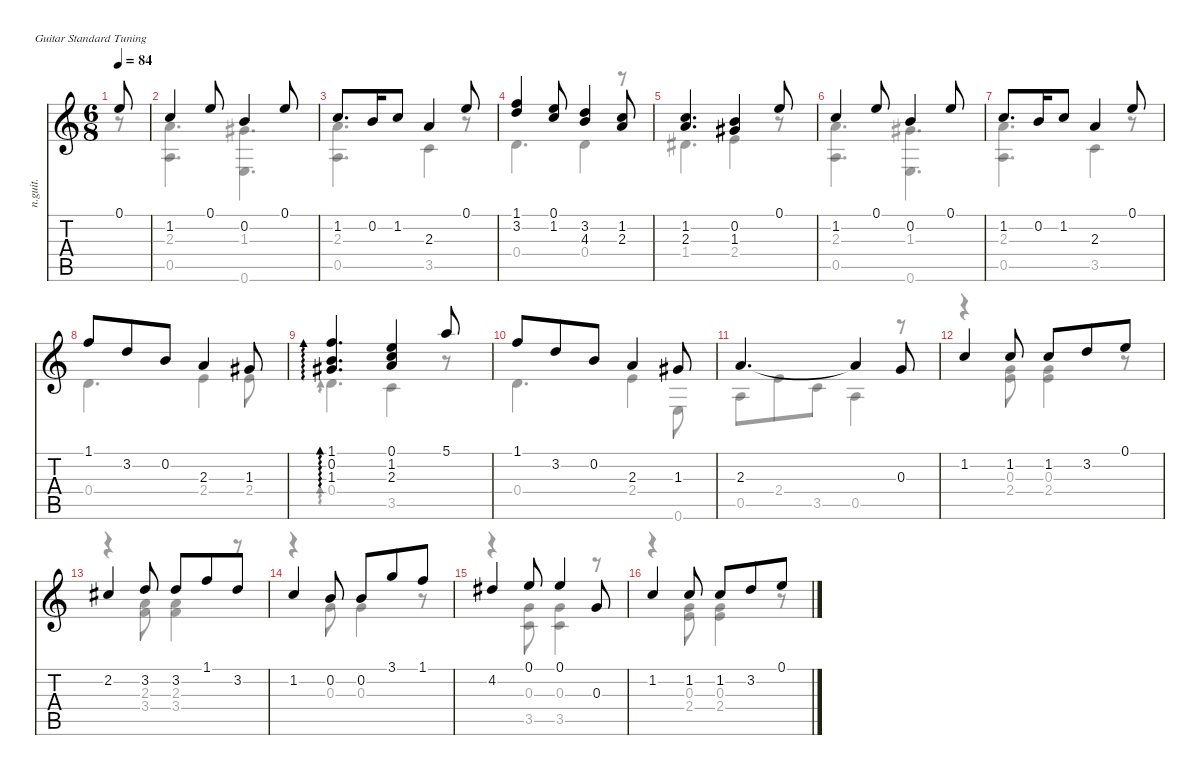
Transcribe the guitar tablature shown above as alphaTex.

\defaultSystemsLayout 4
\hideDynamics
\bracketExtendMode nobrackets
\otherSystemsTrackNameOrientation horizontal
\track ("Nylon Guitar" "n.guit.") {instrument acousticguitarnylon}
\staff {score tabs}
\tuning (E4 B3 G3 D3 A2 E2)
\voice
\ts (6 8)
\beaming (8 3 3)
\ac
\tempo 84
\clef g2
\ks c
0.1.8{dy mf instrument acousticguitarnylon} |
1.2.4 0.1.8 0.2.4 0.1.8 |
1.2.8{d} 0.2.16 1.2.8 2.3.4 0.1.8 |
(1.1 3.2).4 (1.2 0.1).8 (3.2 4.3).4 (2.3 1.2).8 |
(1.2 2.3).4{d} (1.3 0.2).4 0.1.8 |
1.2.4 0.1.8 0.2.4 0.1.8 |
1.2.8{d} 0.2.16 1.2.8 2.3.4 0.1.8 |
1.1.8 3.2.8 0.2.8 2.3.4 1.3.8 |
(1.3 0.2 1.1).4{d ad 0} (0.1 1.2 2.3).4 5.1.8 |
1.1.8 3.2.8 0.2.8 2.3.4 1.3.8 |
2.3.4{d} 2.3{t}.4 0.3.8 |
1.2.4 1.2.8 1.2.8 3.2.8 0.1.8 |
2.2.4 3.2.8 3.2.8 1.1.8 3.2.8 |
1.2.4 0.2.8 0.2.8 3.1.8 1.1.8 |
4.2.4 0.1.8 0.1.4 0.3.8 |
1.2.4 1.2.8 1.2.8 3.2.8 0.1.8
\voice
\clef g2
\ottava regular
\simile none
\ks c
r.8{dy mf} |
(2.3 0.5).4{d} (1.3 0.6).4{d} |
(0.5 2.3).4{d} 3.5.4 r.8 |
0.4.4{d} 0.4.4 r.8 |
1.4.4{d} 2.4.4 r.8 |
(2.3 0.5).4{d} (1.3 0.6).4{d} |
(0.5 2.3).4{d} 3.5.4 r.8 |
0.4.4{d} 2.4.4 2.4.8 |
0.4.4{d ad 0} 3.5.4 r.8 |
0.4.4{d} 2.4.4 0.6.8 |
0.5.8 2.4.8 3.5.8 0.5.4 r.8 |
r.4 (2.4 0.3).8 (0.3 2.4).4 r.8 |
r.4 (3.4 2.3).8 (2.3 3.4).4 r.8 |
r.4 0.3.8 0.3.4 r.8 |
r.4 (0.3 3.5).8 (0.3 3.5).4 r.8 |
r.4 (2.4 0.3).8 (0.3 2.4).4 r.8
